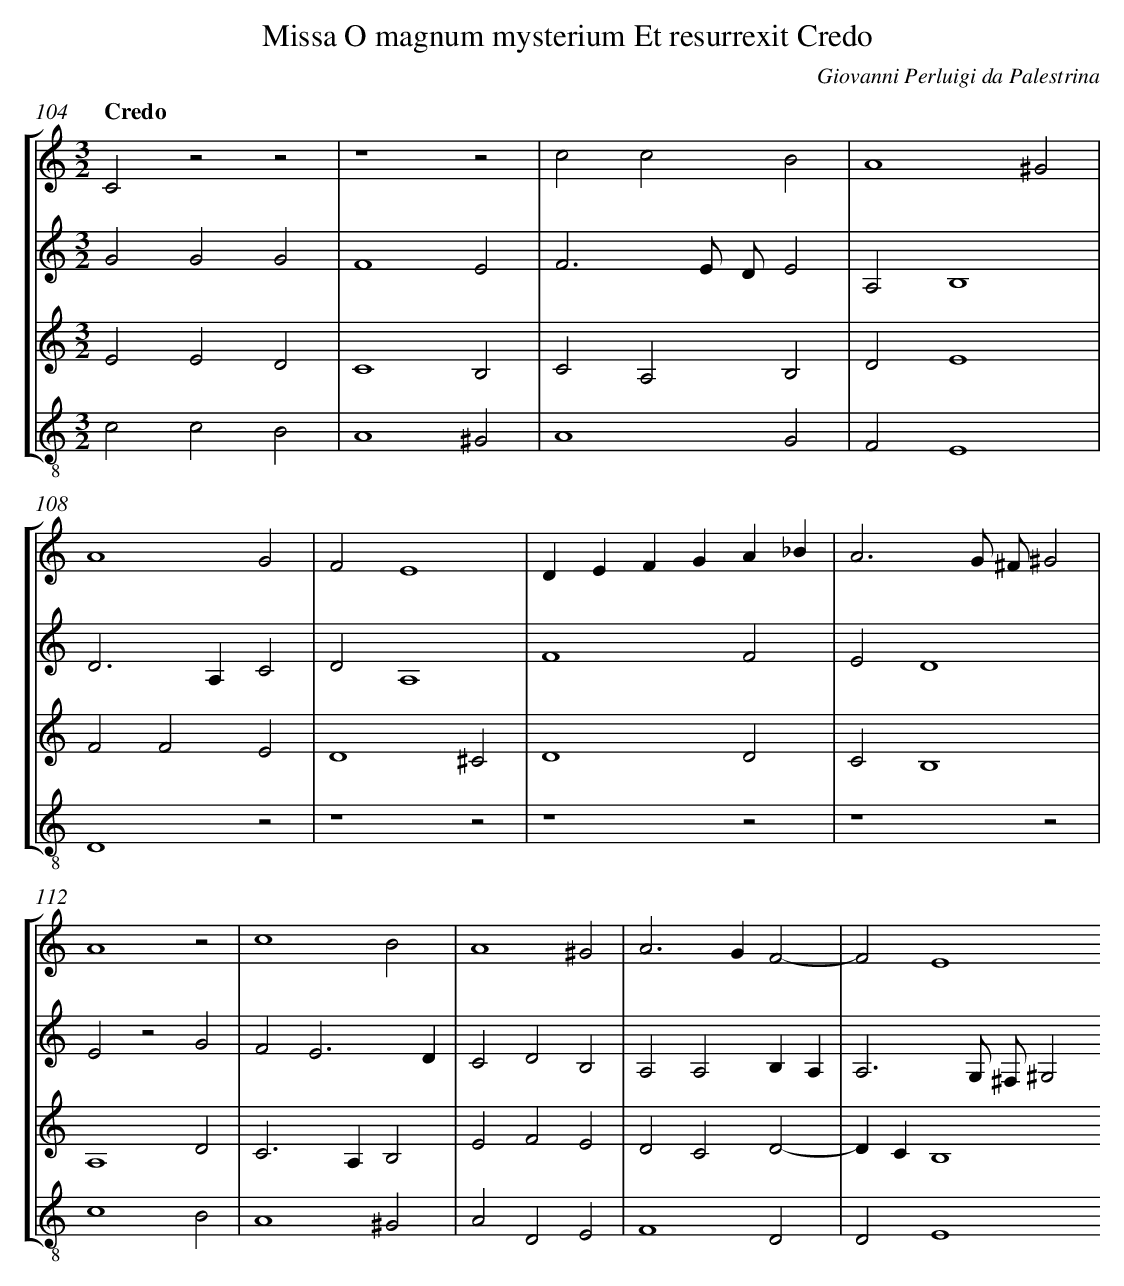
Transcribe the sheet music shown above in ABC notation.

X:1
T: Missa O magnum mysterium Et resurrexit Credo
C: Giovanni Perluigi da Palestrina
L: 1/4
M: 3/2
Q: "Credo"
%%staves [1 2 3 4]
V: 1 clef=treble
V: 2 clef=treble
V: 3 clef=treble
V: 4 clef=treble-8
K: C
[V:1] C2z2z2 |
[V:2] G2G2G2 |
[V:3] E2E2D2 |
[V:4] c2c2B2 |
[V:1] z4z2 |
[V:2] F4E2 |
[V:3] C4B,2 |
[V:4] A4^G2 |
[V:1] c2c2B2 |
[V:2] F3E/ D/E2 |
[V:3] C2A,2B,2 |
[V:4] A4G2 |
[V:1] A4^G2 |
[V:2] A,2B,4 |
[V:3] D2E4 |
[V:4] F2E4 |
[V:1] A4G2 |
[V:2] D2>A,2C2 |
[V:3] F2F2E2 |
[V:4] D4z2 |
[V:1] F2E4 |
[V:2] D2A,4 |
[V:3] D4^C2 |
[V:4] z4z2 |
[V:1] DEFGA_B |
[V:2] F4F2 |
[V:3] D4D2 |
[V:4] z4z2 |
[V:1] A3G/ ^F/^G2 |
[V:2] E2D4 |
[V:3] C2B,4 |
[V:4] z4z2 |
[V:1] A4z2 |
[V:2] E2z2G2 |
[V:3] A,4D2 |
[V:4] c4B2 |
[V:1] c4B2 |
[V:2] F2E3D |
[V:3] C2>A,2B,2 |
[V:4] A4^G2 |
[V:1] A4^G2 |
[V:2] C2D2B,2 |
[V:3] E2F2E2 |
[V:4] A2D2E2 |
[V:1] A2>G2F2- |
[V:2] A,2A,2B,A, |
[V:3] D2C2D2- |
[V:4] F4D2 |
[V:1] F2E4
[V:2] A,3G,/ ^F,/^G,2
[V:3] DCB,4
[V:4] D2E4
